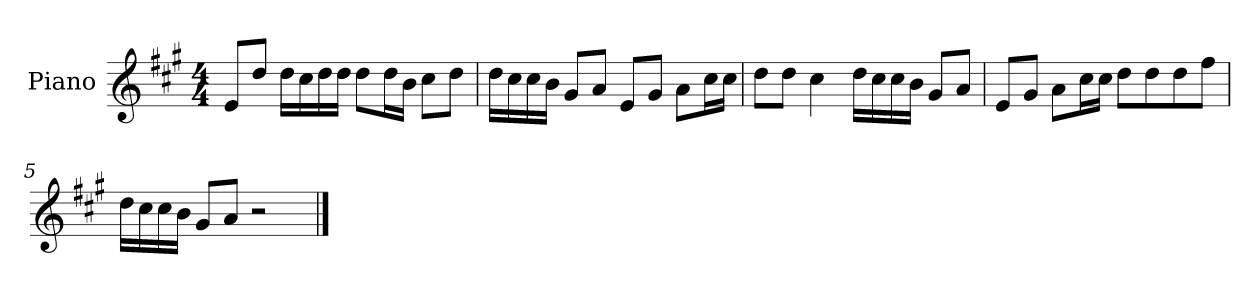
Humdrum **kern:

**kern
*part1
*staff1
*I"Piano
*I'P-no
*clefG2
*k[f#c#g#]
*M4/4
*MM90
=1
8e/L
8dd/J
16dd\LL
16cc#\
16dd\
16dd\JJ
8dd\L
16dd\L
16b\JJ
8cc#\L
8dd\J
=2
16dd\LL
16cc#\
16cc#\
16b\JJ
8g#/L
8a/J
8e/L
8g#/J
8a\L
16cc#\L
16cc#\JJ
=3
8dd\L
8dd\J
4cc#\
16dd\LL
16cc#\
16cc#\
16b\JJ
8g#/L
8a/J
=4
8e/L
8g#/J
8a\L
16cc#\L
16cc#\JJ
8dd\L
8dd\
8dd\
8ff#\J
!!LO:LB:g=z
=5
16dd\LL
16cc#\
16cc#\
16b\JJ
8g#/L
8a/J
2r
==
*-
